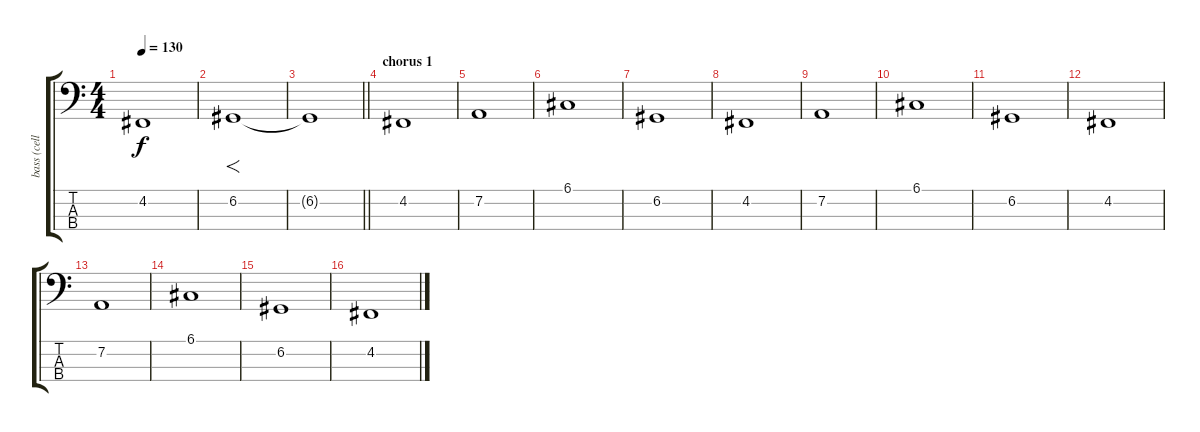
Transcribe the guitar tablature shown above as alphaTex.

\track ("bass (cello)" "bass (cell") {instrument cello}
\staff {score tabs}
\tuning (G2 D2 A1 D1) {hide}
\ts (4 4)
\tempo 130
\clef f4
\ks c
4.2.1{dy f} |
6.2.1{f} |
\barLineRight lightlight
6.2{t}.1 |
\section ("" "chorus 1")
4.2.1 |
7.2.1 |
6.1.1 |
6.2.1 |
4.2.1 |
7.2.1 |
6.1.1 |
6.2.1 |
4.2.1 |
7.2.1 |
6.1.1 |
6.2.1 |
4.2.1
